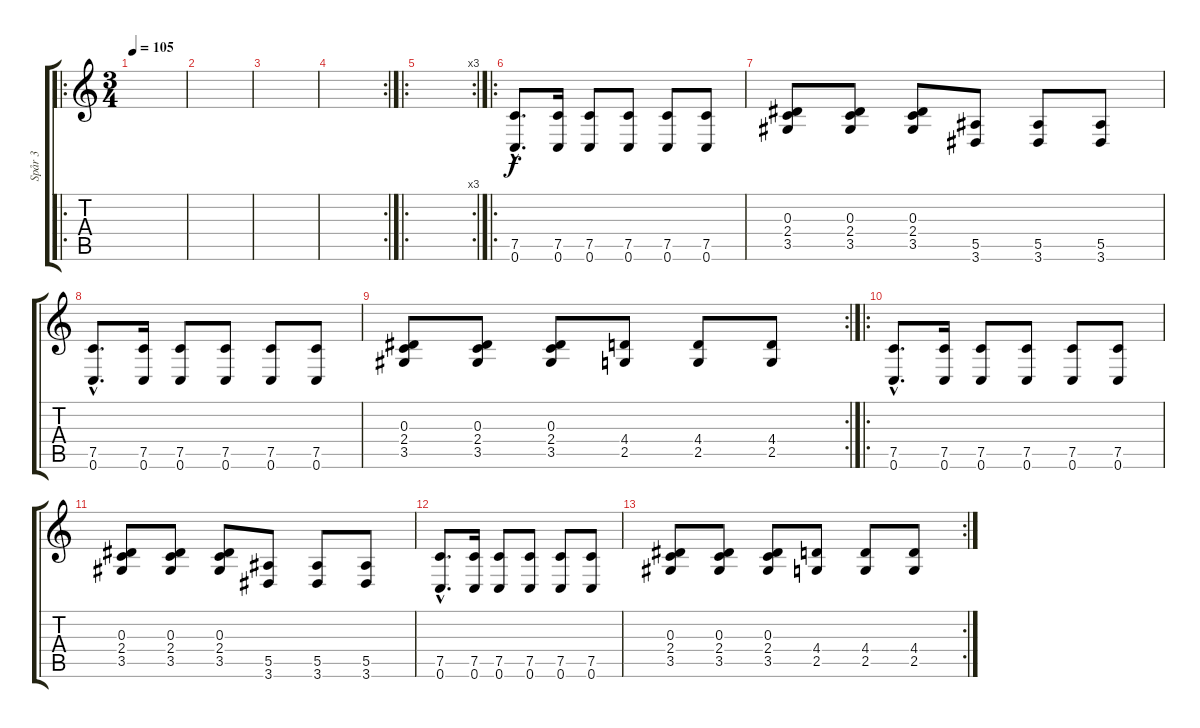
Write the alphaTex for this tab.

\track ("Spår 3" "Spår 3") {instrument distortionguitar}
\staff {score tabs}
\tuning (C4 G3 Eb3 Bb2 F2 C2) {hide}
\ro
\ts (3 4)
\tempo 105
\clef g2
\ks c
|
|
|
\rc 2
|
\ro
\rc 3
|
\ro
(7.5{hac} 0.6{hac}).8{d} (7.5 0.6).16 (7.5 0.6).8 (7.5 0.6).8 (7.5 0.6).8 (7.5 0.6).8 |
(0.3 2.4 3.5).8 (0.3 2.4 3.5).8 (0.3 2.4 3.5).8 (5.5 3.6).8 (5.5 3.6).8 (5.5 3.6).8 |
(7.5{hac} 0.6{hac}).8{d} (7.5 0.6).16 (7.5 0.6).8 (7.5 0.6).8 (7.5 0.6).8 (7.5 0.6).8 |
\rc 2
(0.3 2.4 3.5).8 (0.3 2.4 3.5).8 (0.3 2.4 3.5).8 (4.4 2.5).8 (4.4 2.5).8 (4.4 2.5).8 |
\ro
(7.5{hac} 0.6{hac}).8{d} (7.5 0.6).16 (7.5 0.6).8 (7.5 0.6).8 (7.5 0.6).8 (7.5 0.6).8 |
(0.3 2.4 3.5).8 (0.3 2.4 3.5).8 (0.3 2.4 3.5).8 (5.5 3.6).8 (5.5 3.6).8 (5.5 3.6).8 |
(7.5{hac} 0.6{hac}).8{d} (7.5 0.6).16 (7.5 0.6).8 (7.5 0.6).8 (7.5 0.6).8 (7.5 0.6).8 |
\rc 2
(0.3 2.4 3.5).8 (0.3 2.4 3.5).8 (0.3 2.4 3.5).8 (4.4 2.5).8 (4.4 2.5).8 (4.4 2.5).8
